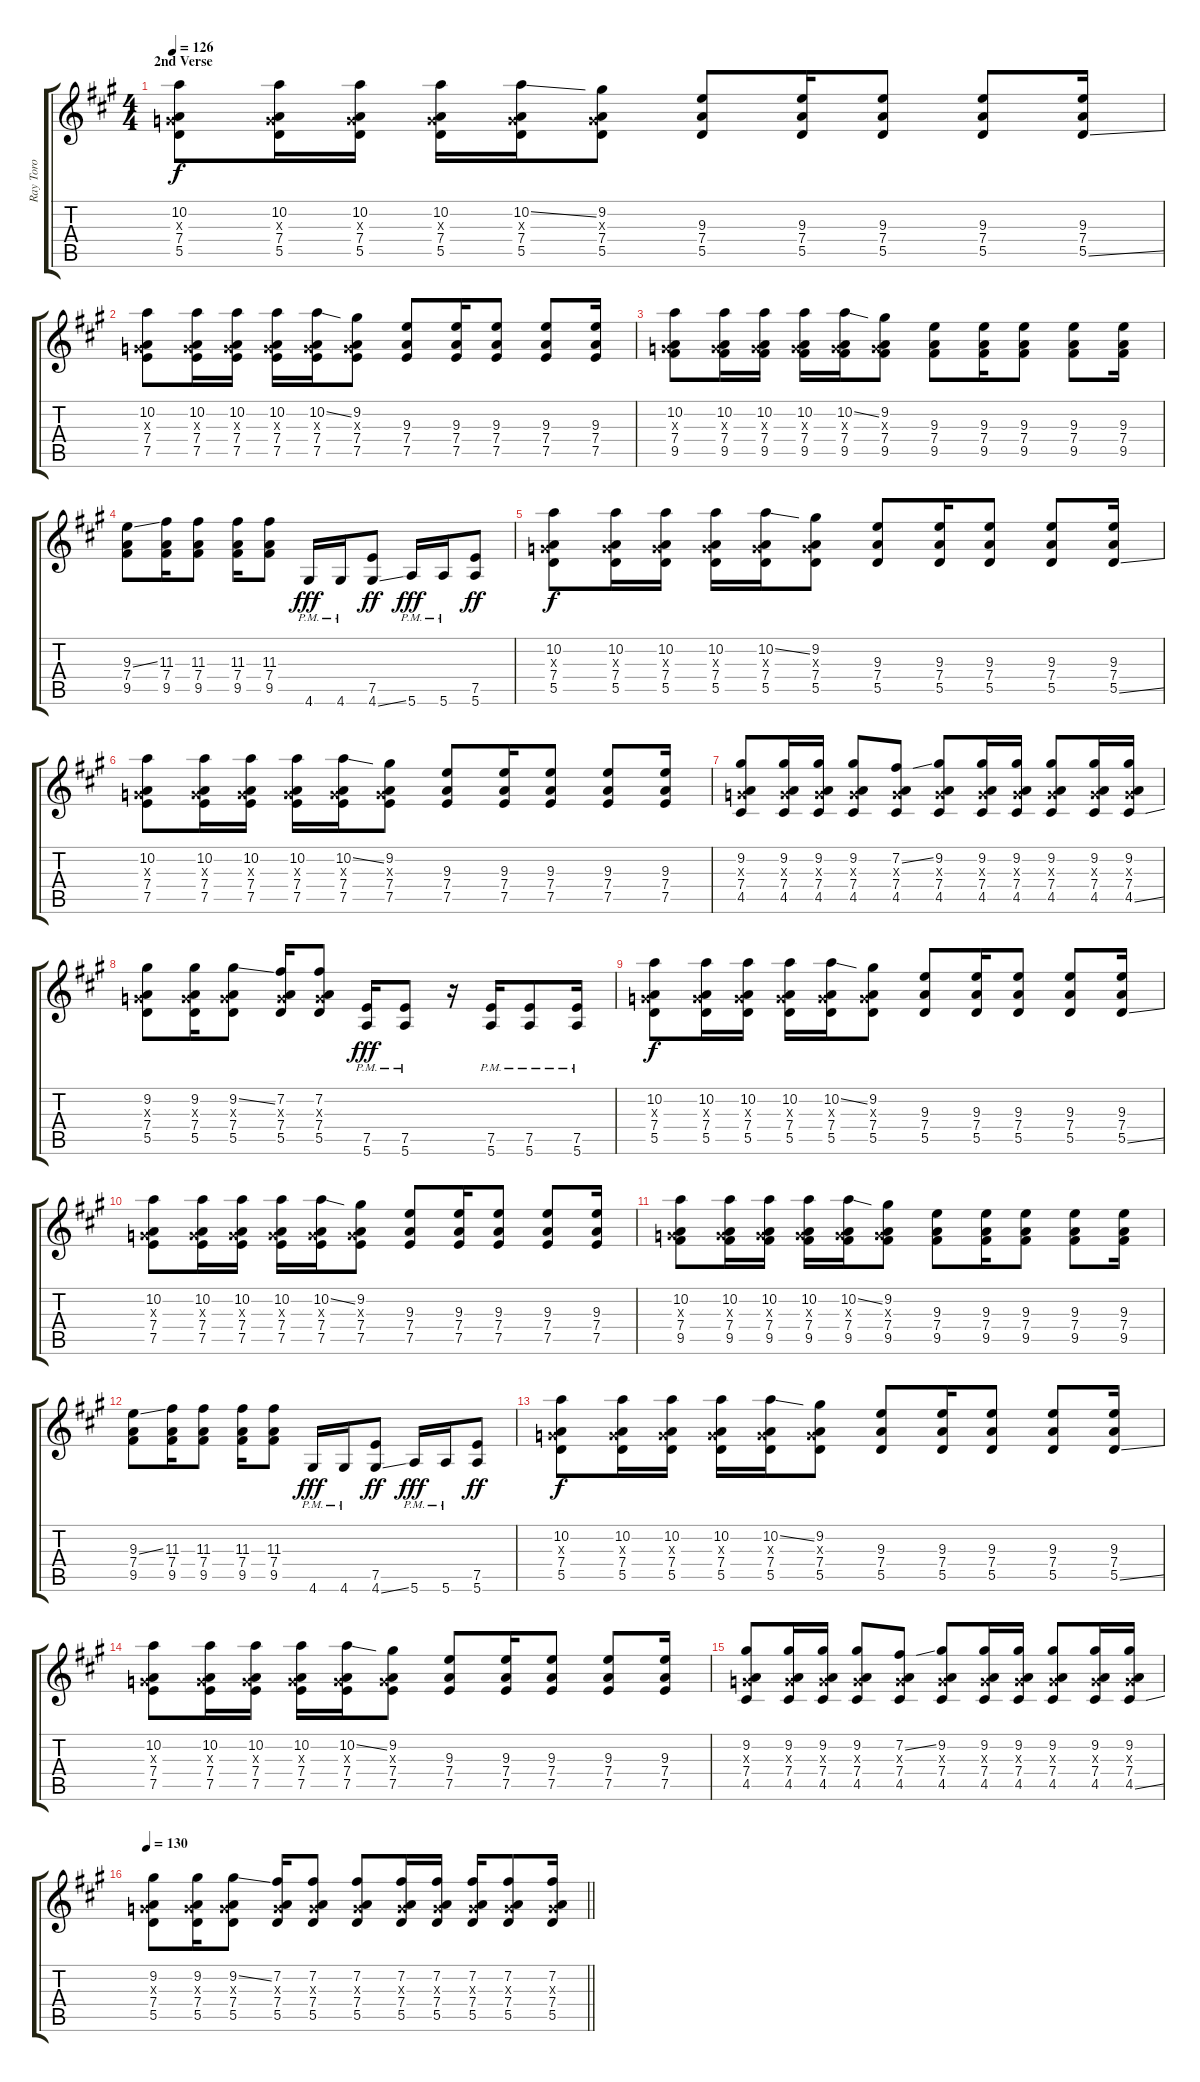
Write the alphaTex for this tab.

\track ("Ray Toro" "Ray Toro") {instrument distortionguitar}
\staff {score tabs}
\tuning (E4 B3 G3 D3 A2 E2) {hide}
\ts (4 4)
\section ("" "2nd Verse")
\tempo 126
\clef g2
\ks a
(10.2 0.3{x} 7.4 5.5).8{dy f volume 12 balance 14} (10.2 0.3{x} 7.4 5.5).16 (10.2 0.3{x} 7.4 5.5).16 (10.2 0.3{x} 7.4 5.5).16 (10.2{ss} 0.3{x} 7.4 5.5).16 (9.2 0.3{x} 7.4 5.5).8 (9.3 7.4 5.5).8 (9.3 7.4 5.5).16 (9.3 7.4 5.5).8 (9.3 7.4 5.5).8 (9.3 7.4 5.5{ss}).16 |
(10.2 0.3{x} 7.4 7.5).8 (10.2 0.3{x} 7.4 7.5).16 (10.2 0.3{x} 7.4 7.5).16 (10.2 0.3{x} 7.4 7.5).16 (10.2{ss} 0.3{x} 7.4 7.5).16 (9.2 0.3{x} 7.4 7.5).8 (9.3 7.4 7.5).8 (9.3 7.4 7.5).16 (9.3 7.4 7.5).8 (9.3 7.4 7.5).8 (9.3 7.4 7.5).16 |
(10.2 0.3{x} 7.4 9.5).8 (10.2 0.3{x} 7.4 9.5).16 (10.2 0.3{x} 7.4 9.5).16 (10.2 0.3{x} 7.4 9.5).16 (10.2{ss} 0.3{x} 7.4 9.5).16 (9.2 0.3{x} 7.4 9.5).8 (9.3 7.4 9.5).8 (9.3 7.4 9.5).16 (9.3 7.4 9.5).8 (9.3 7.4 9.5).8 (9.3 7.4 9.5).16 |
(9.3{ss} 7.4 9.5).8 (11.3 7.4 9.5).16 (11.3 7.4 9.5).8 (11.3 7.4 9.5).16 (11.3 7.4 9.5).8 4.6{pm}.16{dy fff} 4.6{pm}.16 (7.5 4.6{ss}).8{dy ff} 5.6{pm}.16{dy fff} 5.6{pm}.16 (7.5 5.6).8{dy ff} |
(10.2 0.3{x} 7.4 5.5).8{dy f} (10.2 0.3{x} 7.4 5.5).16 (10.2 0.3{x} 7.4 5.5).16 (10.2 0.3{x} 7.4 5.5).16 (10.2{ss} 0.3{x} 7.4 5.5).16 (9.2 0.3{x} 7.4 5.5).8 (9.3 7.4 5.5).8 (9.3 7.4 5.5).16 (9.3 7.4 5.5).8 (9.3 7.4 5.5).8 (9.3 7.4 5.5{ss}).16 |
(10.2 0.3{x} 7.4 7.5).8 (10.2 0.3{x} 7.4 7.5).16 (10.2 0.3{x} 7.4 7.5).16 (10.2 0.3{x} 7.4 7.5).16 (10.2{ss} 0.3{x} 7.4 7.5).16 (9.2 0.3{x} 7.4 7.5).8 (9.3 7.4 7.5).8 (9.3 7.4 7.5).16 (9.3 7.4 7.5).8 (9.3 7.4 7.5).8 (9.3 7.4 7.5).16 |
(9.2 0.3{x} 7.4 4.5).8 (9.2 0.3{x} 7.4 4.5).16 (9.2 0.3{x} 7.4 4.5).16 (9.2 0.3{x} 7.4 4.5).8 (7.2{ss} 0.3{x} 7.4 4.5).8 (9.2 0.3{x} 7.4 4.5).8 (9.2 0.3{x} 7.4 4.5).16 (9.2 0.3{x} 7.4 4.5).16 (9.2 0.3{x} 7.4 4.5).8 (9.2 0.3{x} 7.4 4.5).16 (9.2 0.3{x} 7.4 4.5{ss}).16 |
(9.2 0.3{x} 7.4 5.5).8 (9.2 0.3{x} 7.4 5.5).16 (9.2{ss} 0.3{x} 7.4 5.5).8 (7.2 0.3{x} 7.4 5.5).16 (7.2 0.3{x} 7.4 5.5).8 (7.5{pm} 5.6{pm}).16{dy fff} (7.5{pm} 5.6{pm}).8 r.16 (7.5{pm} 5.6{pm}).16 (7.5{pm} 5.6{pm}).8 (7.5{pm} 5.6{pm}).16 |
(10.2 0.3{x} 7.4 5.5).8{dy f} (10.2 0.3{x} 7.4 5.5).16 (10.2 0.3{x} 7.4 5.5).16 (10.2 0.3{x} 7.4 5.5).16 (10.2{ss} 0.3{x} 7.4 5.5).16 (9.2 0.3{x} 7.4 5.5).8 (9.3 7.4 5.5).8 (9.3 7.4 5.5).16 (9.3 7.4 5.5).8 (9.3 7.4 5.5).8 (9.3 7.4 5.5{ss}).16 |
(10.2 0.3{x} 7.4 7.5).8 (10.2 0.3{x} 7.4 7.5).16 (10.2 0.3{x} 7.4 7.5).16 (10.2 0.3{x} 7.4 7.5).16 (10.2{ss} 0.3{x} 7.4 7.5).16 (9.2 0.3{x} 7.4 7.5).8 (9.3 7.4 7.5).8 (9.3 7.4 7.5).16 (9.3 7.4 7.5).8 (9.3 7.4 7.5).8 (9.3 7.4 7.5).16 |
(10.2 0.3{x} 7.4 9.5).8 (10.2 0.3{x} 7.4 9.5).16 (10.2 0.3{x} 7.4 9.5).16 (10.2 0.3{x} 7.4 9.5).16 (10.2{ss} 0.3{x} 7.4 9.5).16 (9.2 0.3{x} 7.4 9.5).8 (9.3 7.4 9.5).8 (9.3 7.4 9.5).16 (9.3 7.4 9.5).8 (9.3 7.4 9.5).8 (9.3 7.4 9.5).16 |
(9.3{ss} 7.4 9.5).8 (11.3 7.4 9.5).16 (11.3 7.4 9.5).8 (11.3 7.4 9.5).16 (11.3 7.4 9.5).8 4.6{pm}.16{dy fff} 4.6{pm}.16 (7.5 4.6{ss}).8{dy ff} 5.6{pm}.16{dy fff} 5.6{pm}.16 (7.5 5.6).8{dy ff} |
(10.2 0.3{x} 7.4 5.5).8{dy f} (10.2 0.3{x} 7.4 5.5).16 (10.2 0.3{x} 7.4 5.5).16 (10.2 0.3{x} 7.4 5.5).16 (10.2{ss} 0.3{x} 7.4 5.5).16 (9.2 0.3{x} 7.4 5.5).8 (9.3 7.4 5.5).8 (9.3 7.4 5.5).16 (9.3 7.4 5.5).8 (9.3 7.4 5.5).8 (9.3 7.4 5.5{ss}).16 |
(10.2 0.3{x} 7.4 7.5).8 (10.2 0.3{x} 7.4 7.5).16 (10.2 0.3{x} 7.4 7.5).16 (10.2 0.3{x} 7.4 7.5).16 (10.2{ss} 0.3{x} 7.4 7.5).16 (9.2 0.3{x} 7.4 7.5).8 (9.3 7.4 7.5).8 (9.3 7.4 7.5).16 (9.3 7.4 7.5).8 (9.3 7.4 7.5).8 (9.3 7.4 7.5).16 |
(9.2 0.3{x} 7.4 4.5).8 (9.2 0.3{x} 7.4 4.5).16 (9.2 0.3{x} 7.4 4.5).16 (9.2 0.3{x} 7.4 4.5).8 (7.2{ss} 0.3{x} 7.4 4.5).8 (9.2 0.3{x} 7.4 4.5).8 (9.2 0.3{x} 7.4 4.5).16 (9.2 0.3{x} 7.4 4.5).16 (9.2 0.3{x} 7.4 4.5).8 (9.2 0.3{x} 7.4 4.5).16 (9.2 0.3{x} 7.4 4.5{ss}).16 |
\tempo 130
\barLineRight lightlight
(9.2 0.3{x} 7.4 5.5).8 (9.2 0.3{x} 7.4 5.5).16 (9.2{ss} 0.3{x} 7.4 5.5).8 (7.2 0.3{x} 7.4 5.5).16 (7.2 0.3{x} 7.4 5.5).8 (7.2 0.3{x} 7.4 5.5).8 (7.2 0.3{x} 7.4 5.5).16 (7.2 0.3{x} 7.4 5.5).16 (7.2 0.3{x} 7.4 5.5).16 (7.2 0.3{x} 7.4 5.5).8 (7.2 0.3{x} 7.4 5.5).16
